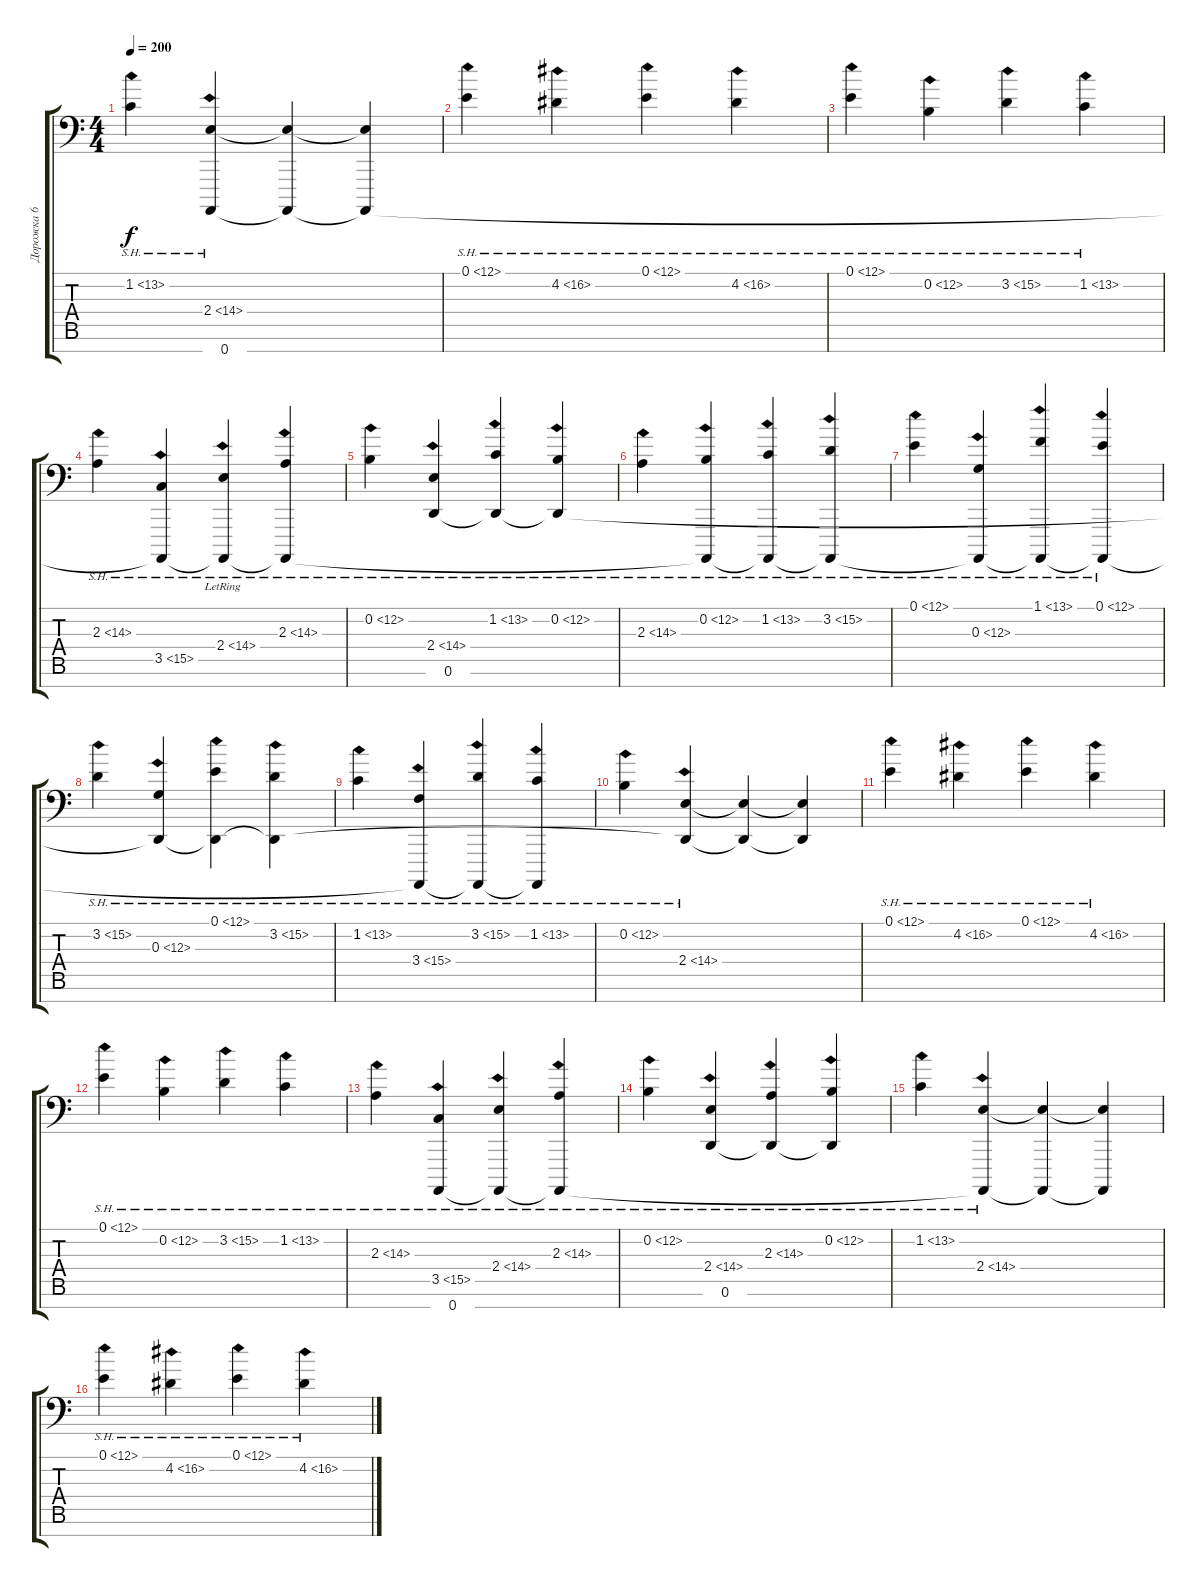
\track ("Дорожка 6" "Дорожка 6") {instrument stringensemble1}
\staff {score tabs}
\tuning (E4 B3 G3 D3 A2 D2 A0) {hide}
\ts (4 4)
\tempo 200
\clef f4
\ks c
1.2{sh 12}.4{dy f} (2.4{sh 12} 0.7{t}).4 (2.4{t} 0.7{t}).4 (2.4{t} 0.7{t}).4 |
0.1{sh 12}.4 4.2{sh 12}.4 0.1{sh 12}.4 4.2{sh 12}.4 |
0.1{sh 12}.4 0.2{sh 12}.4 3.2{sh 12}.4 1.2{sh 12}.4 |
2.3{sh 12}.4 (3.5{sh 12} 0.7{t}).4 (2.4{sh 12 lr} 0.7{t}).4 (2.3{sh 12} 0.7{t}).4 |
0.2{sh 12}.4 (2.4{sh 12} 0.6).4 (1.2{sh 12} 0.6{t}).4 (0.2{sh 12} 0.6{t}).4 |
2.3{sh 12}.4 (0.2{sh 12} 0.7{t}).4 (1.2{sh 12} 0.7{t}).4 (3.2{sh 12} 0.7{t}).4 |
0.1{sh 12}.4 (0.3{sh 12} 0.7{t}).4 (1.1{sh 12} 0.7{t}).4 (0.1{sh 12} 0.7{t}).4 |
3.2{sh 12}.4 (0.3{sh 12} 0.6{t}).4 (0.1{sh 12} 0.6{t}).4 (3.2{sh 12} 0.6{t}).4 |
1.2{sh 12}.4 (3.4{sh 12} 0.7{t}).4 (3.2{sh 12} 0.7{t}).4 (1.2{sh 12} 0.7{t}).4 |
0.2{sh 12}.4 (2.4{sh 12} 0.6{t}).4 (2.4{t} 0.6{t}).4 (2.4{t} 0.6{t}).4 |
0.1{sh 12}.4 4.2{sh 12}.4 0.1{sh 12}.4 4.2{sh 12}.4 |
0.1{sh 12}.4 0.2{sh 12}.4 3.2{sh 12}.4 1.2{sh 12}.4 |
2.3{sh 12}.4 (3.5{sh 12} 0.7).4 (2.4{sh 12} 0.7{t}).4 (2.3{sh 12} 0.7{t}).4 |
0.2{sh 12}.4 (2.4{sh 12} 0.6).4 (2.3{sh 12} 0.6{t}).4 (0.2{sh 12} 0.6{t}).4 |
1.2{sh 12}.4 (2.4{sh 12} 0.7{t}).4 (2.4{t} 0.7{t}).4 (2.4{t} 0.7{t}).4 |
0.1{sh 12}.4 4.2{sh 12}.4 0.1{sh 12}.4 4.2{sh 12}.4
